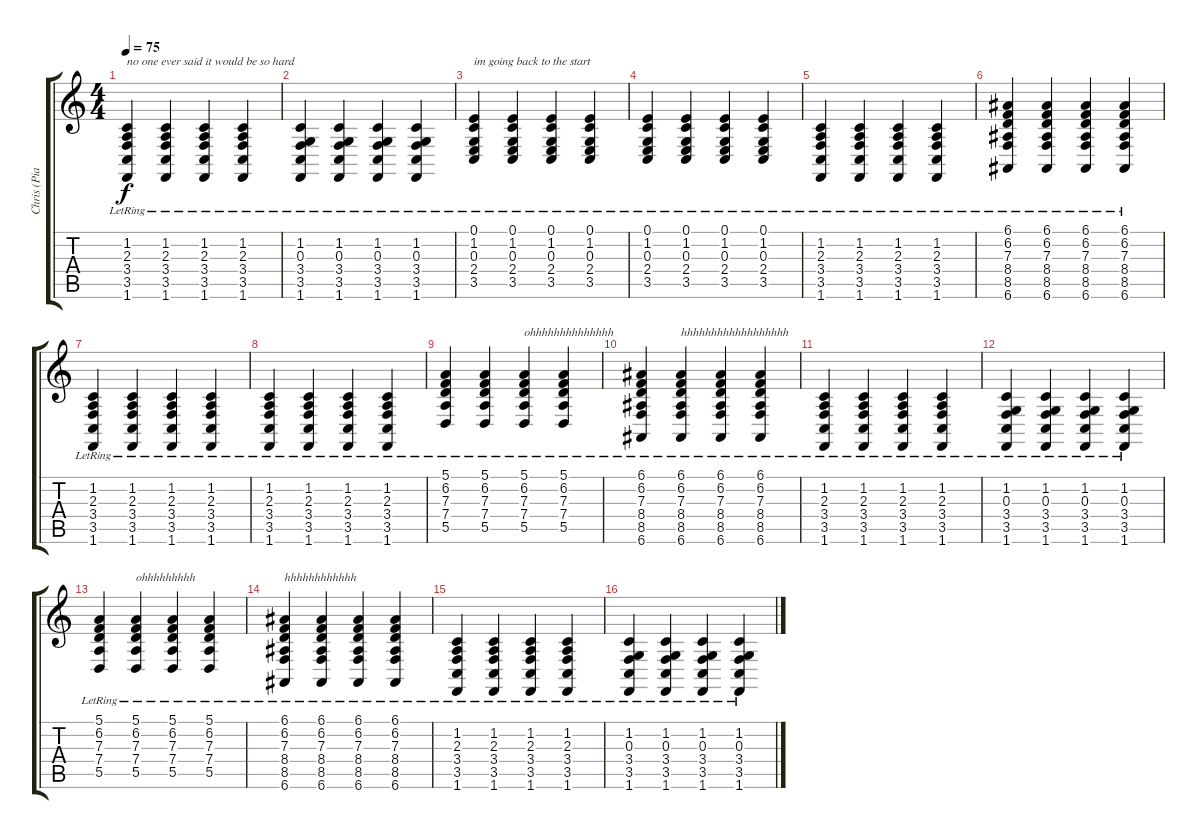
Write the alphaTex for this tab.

\track ("Chris (Piano 1)" "Chris (Pia") {instrument acousticgrandpiano}
\staff {score tabs}
\tuning (E4 B3 G3 D3 A2 E2) {hide}
\ts (4 4)
\tempo 75
\clef g2
\ks c
(1.2{lr} 2.3{lr} 3.4{lr} 3.5{lr} 1.6{lr}).4{txt "no one ever said it would be so hard" dy f} (1.2{lr} 2.3{lr} 3.4{lr} 3.5{lr} 1.6{lr}).4 (1.2{lr} 2.3{lr} 3.4{lr} 3.5{lr} 1.6{lr}).4 (1.2{lr} 2.3{lr} 3.4{lr} 3.5{lr} 1.6{lr}).4 |
(1.2{lr} 0.3{lr} 3.4{lr} 3.5{lr} 1.6{lr}).4 (1.2{lr} 0.3{lr} 3.4{lr} 3.5{lr} 1.6{lr}).4 (1.2{lr} 0.3{lr} 3.4{lr} 3.5{lr} 1.6{lr}).4 (1.2{lr} 0.3{lr} 3.4{lr} 3.5{lr} 1.6{lr}).4 |
(0.1{lr} 1.2{lr} 0.3{lr} 2.4{lr} 3.5{lr}).4{txt "im going back to the start"} (0.1{lr} 1.2{lr} 0.3{lr} 2.4{lr} 3.5{lr}).4 (0.1{lr} 1.2{lr} 0.3{lr} 2.4{lr} 3.5{lr}).4 (0.1{lr} 1.2{lr} 0.3{lr} 2.4{lr} 3.5{lr}).4 |
(0.1{lr} 1.2{lr} 0.3{lr} 2.4{lr} 3.5{lr}).4 (0.1{lr} 1.2{lr} 0.3{lr} 2.4{lr} 3.5{lr}).4 (0.1{lr} 1.2{lr} 0.3{lr} 2.4{lr} 3.5{lr}).4 (0.1{lr} 1.2{lr} 0.3{lr} 2.4{lr} 3.5{lr}).4 |
(1.2{lr} 2.3{lr} 3.4{lr} 3.5{lr} 1.6{lr}).4 (1.2{lr} 2.3{lr} 3.4{lr} 3.5{lr} 1.6{lr}).4 (1.2{lr} 2.3{lr} 3.4{lr} 3.5{lr} 1.6{lr}).4 (1.2{lr} 2.3{lr} 3.4{lr} 3.5{lr} 1.6{lr}).4 |
(6.1{lr} 6.2{lr} 7.3{lr} 8.4{lr} 8.5{lr} 6.6{lr}).4 (6.1{lr} 6.2{lr} 7.3{lr} 8.4{lr} 8.5{lr} 6.6{lr}).4 (6.1{lr} 6.2{lr} 7.3{lr} 8.4{lr} 8.5{lr} 6.6{lr}).4 (6.1{lr} 6.2{lr} 7.3{lr} 8.4{lr} 8.5{lr} 6.6{lr}).4 |
(1.2{lr} 2.3{lr} 3.4{lr} 3.5{lr} 1.6{lr}).4 (1.2{lr} 2.3{lr} 3.4{lr} 3.5{lr} 1.6{lr}).4 (1.2{lr} 2.3{lr} 3.4{lr} 3.5{lr} 1.6{lr}).4 (1.2{lr} 2.3{lr} 3.4{lr} 3.5{lr} 1.6{lr}).4 |
(1.2{lr} 2.3{lr} 3.4{lr} 3.5{lr} 1.6{lr}).4 (1.2{lr} 2.3{lr} 3.4{lr} 3.5{lr} 1.6{lr}).4 (1.2{lr} 2.3{lr} 3.4{lr} 3.5{lr} 1.6{lr}).4 (1.2{lr} 2.3{lr} 3.4{lr} 3.5{lr} 1.6{lr}).4 |
(5.1{lr} 6.2{lr} 7.3{lr} 7.4{lr} 5.5{lr}).4 (5.1{lr} 6.2{lr} 7.3{lr} 7.4{lr} 5.5{lr}).4 (5.1{lr} 6.2{lr} 7.3{lr} 7.4{lr} 5.5{lr}).4{txt "ohhhhhhhhhhhhhh"} (5.1{lr} 6.2{lr} 7.3{lr} 7.4{lr} 5.5{lr}).4 |
(6.1{lr} 6.2{lr} 7.3{lr} 8.4{lr} 8.5{lr} 6.6{lr}).4 (6.1{lr} 6.2{lr} 7.3{lr} 8.4{lr} 8.5{lr} 6.6{lr}).4{txt "hhhhhhhhhhhhhhhhhh"} (6.1{lr} 6.2{lr} 7.3{lr} 8.4{lr} 8.5{lr} 6.6{lr}).4 (6.1{lr} 6.2{lr} 7.3{lr} 8.4{lr} 8.5{lr} 6.6{lr}).4 |
(1.2{lr} 2.3{lr} 3.4{lr} 3.5{lr} 1.6{lr}).4 (1.2{lr} 2.3{lr} 3.4{lr} 3.5{lr} 1.6{lr}).4 (1.2{lr} 2.3{lr} 3.4{lr} 3.5{lr} 1.6{lr}).4 (1.2{lr} 2.3{lr} 3.4{lr} 3.5{lr} 1.6{lr}).4 |
(1.2{lr} 0.3{lr} 3.4{lr} 3.5{lr} 1.6{lr}).4 (1.2{lr} 0.3{lr} 3.4{lr} 3.5{lr} 1.6{lr}).4 (1.2{lr} 0.3{lr} 3.4{lr} 3.5{lr} 1.6{lr}).4 (1.2{lr} 0.3{lr} 3.4{lr} 3.5{lr} 1.6{lr}).4 |
(5.1{lr} 6.2{lr} 7.3{lr} 7.4{lr} 5.5{lr}).4 (5.1{lr} 6.2{lr} 7.3{lr} 7.4{lr} 5.5{lr}).4{txt "ohhhhhhhhh"} (5.1{lr} 6.2{lr} 7.3{lr} 7.4{lr} 5.5{lr}).4 (5.1{lr} 6.2{lr} 7.3{lr} 7.4{lr} 5.5{lr}).4 |
(6.1{lr} 6.2{lr} 7.3{lr} 8.4{lr} 8.5{lr} 6.6{lr}).4{txt "hhhhhhhhhhhh"} (6.1{lr} 6.2{lr} 7.3{lr} 8.4{lr} 8.5{lr} 6.6{lr}).4 (6.1{lr} 6.2{lr} 7.3{lr} 8.4{lr} 8.5{lr} 6.6{lr}).4 (6.1{lr} 6.2{lr} 7.3{lr} 8.4{lr} 8.5{lr} 6.6{lr}).4 |
(1.2{lr} 2.3{lr} 3.4{lr} 3.5{lr} 1.6{lr}).4 (1.2{lr} 2.3{lr} 3.4{lr} 3.5{lr} 1.6{lr}).4 (1.2{lr} 2.3{lr} 3.4{lr} 3.5{lr} 1.6{lr}).4 (1.2{lr} 2.3{lr} 3.4{lr} 3.5{lr} 1.6{lr}).4 |
(1.2{lr} 0.3{lr} 3.4{lr} 3.5{lr} 1.6{lr}).4 (1.2{lr} 0.3{lr} 3.4{lr} 3.5{lr} 1.6{lr}).4 (1.2{lr} 0.3{lr} 3.4{lr} 3.5{lr} 1.6{lr}).4 (1.2{lr} 0.3{lr} 3.4{lr} 3.5{lr} 1.6{lr}).4
